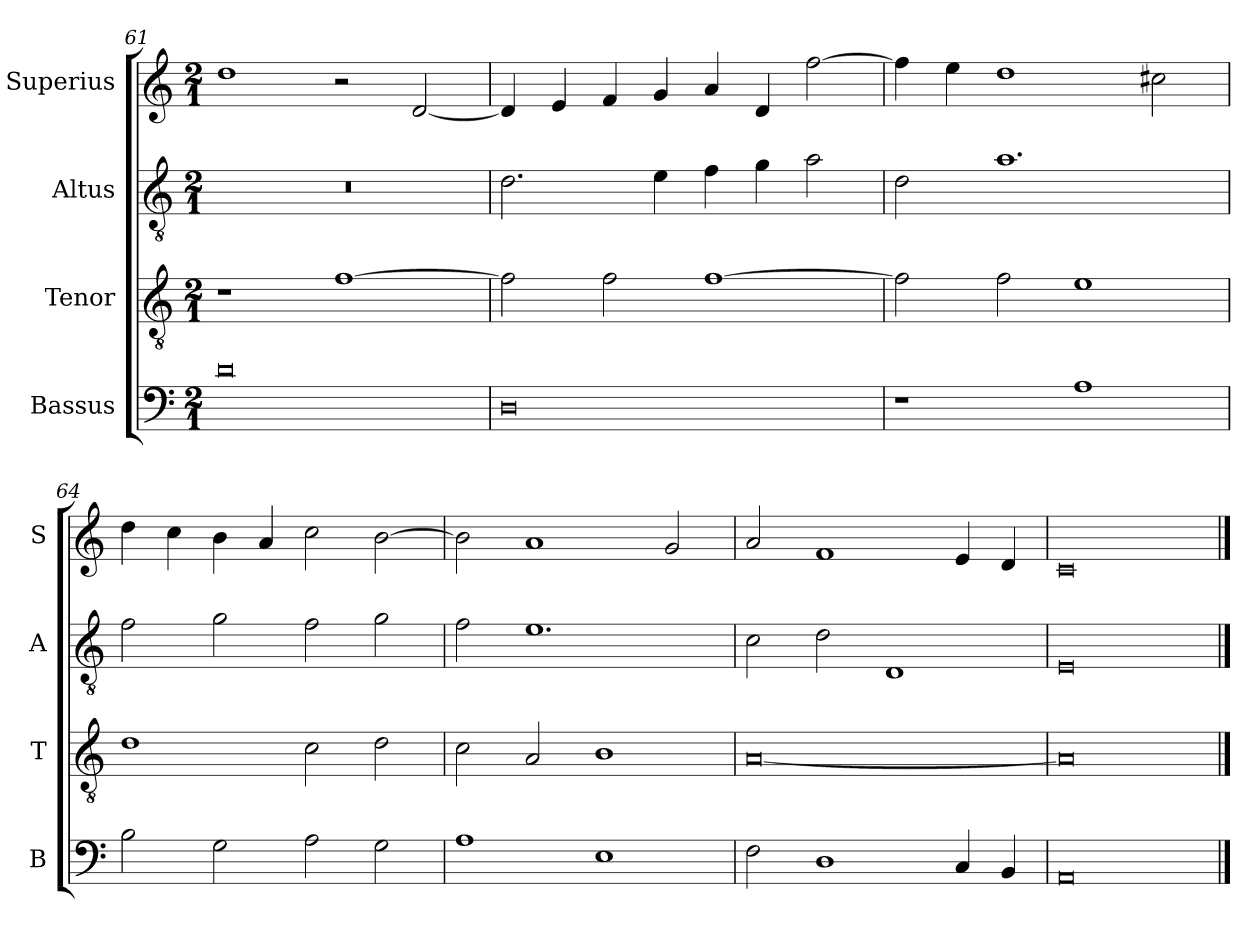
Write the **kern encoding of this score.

**kern	**kern	**kern	**kern
*part4	*part3	*part2	*part1
*staff4	*staff3	*staff2	*staff1
*I"Bassus	*I"Tenor	*I"Altus	*I"Superius
*I'B	*I'T	*I'A	*I'S
*clefF4	*clefGv2	*clefGv2	*clefG2
*k[]	*k[]	*k[]	*k[]
*M2/1	*M2/1	*M2/1	*M2/1
=61	=61	=61	=61
0d	1r	0r	1dd
.	[1f	.	2r
.	.	.	[2d/
=62	=62	=62	=62
0D	2f\]	2.d\	4d/]
.	.	.	4e/
.	2f\	.	4f/
.	.	4e\	4g/
.	[1f	4f\	4a/
.	.	4g\	4d/
.	.	2a\	[2ff\
=63	=63	=63	=63
1r	2f\]	2d\	4ff\]
.	.	.	4ee\
.	2f\	1.a	1dd
1A	1e	.	.
.	.	.	2cc#X\
=64	=64	=64	=64
2B\	1d	2f\	4dd\
.	.	.	4cc\
2G\	.	2g\	4b\
.	.	.	4a/
2A\	2c\	2f\	2cc\
2G\	2d\	2g\	[2b\
=65	=65	=65	=65
1A	2c\	2f\	2b\]
.	2A/	1.e	1a
1E	1B	.	.
.	.	.	2g/
=66	=66	=66	=66
2F\	[0A	2c\	2a/
1D	.	2d\	1f
.	.	1D	.
4C/	.	.	4e/
4BB/	.	.	4d/
=67	=67	=67	=67
0AA	0A]	0E	0c
==	==	==	==
*-	*-	*-	*-
